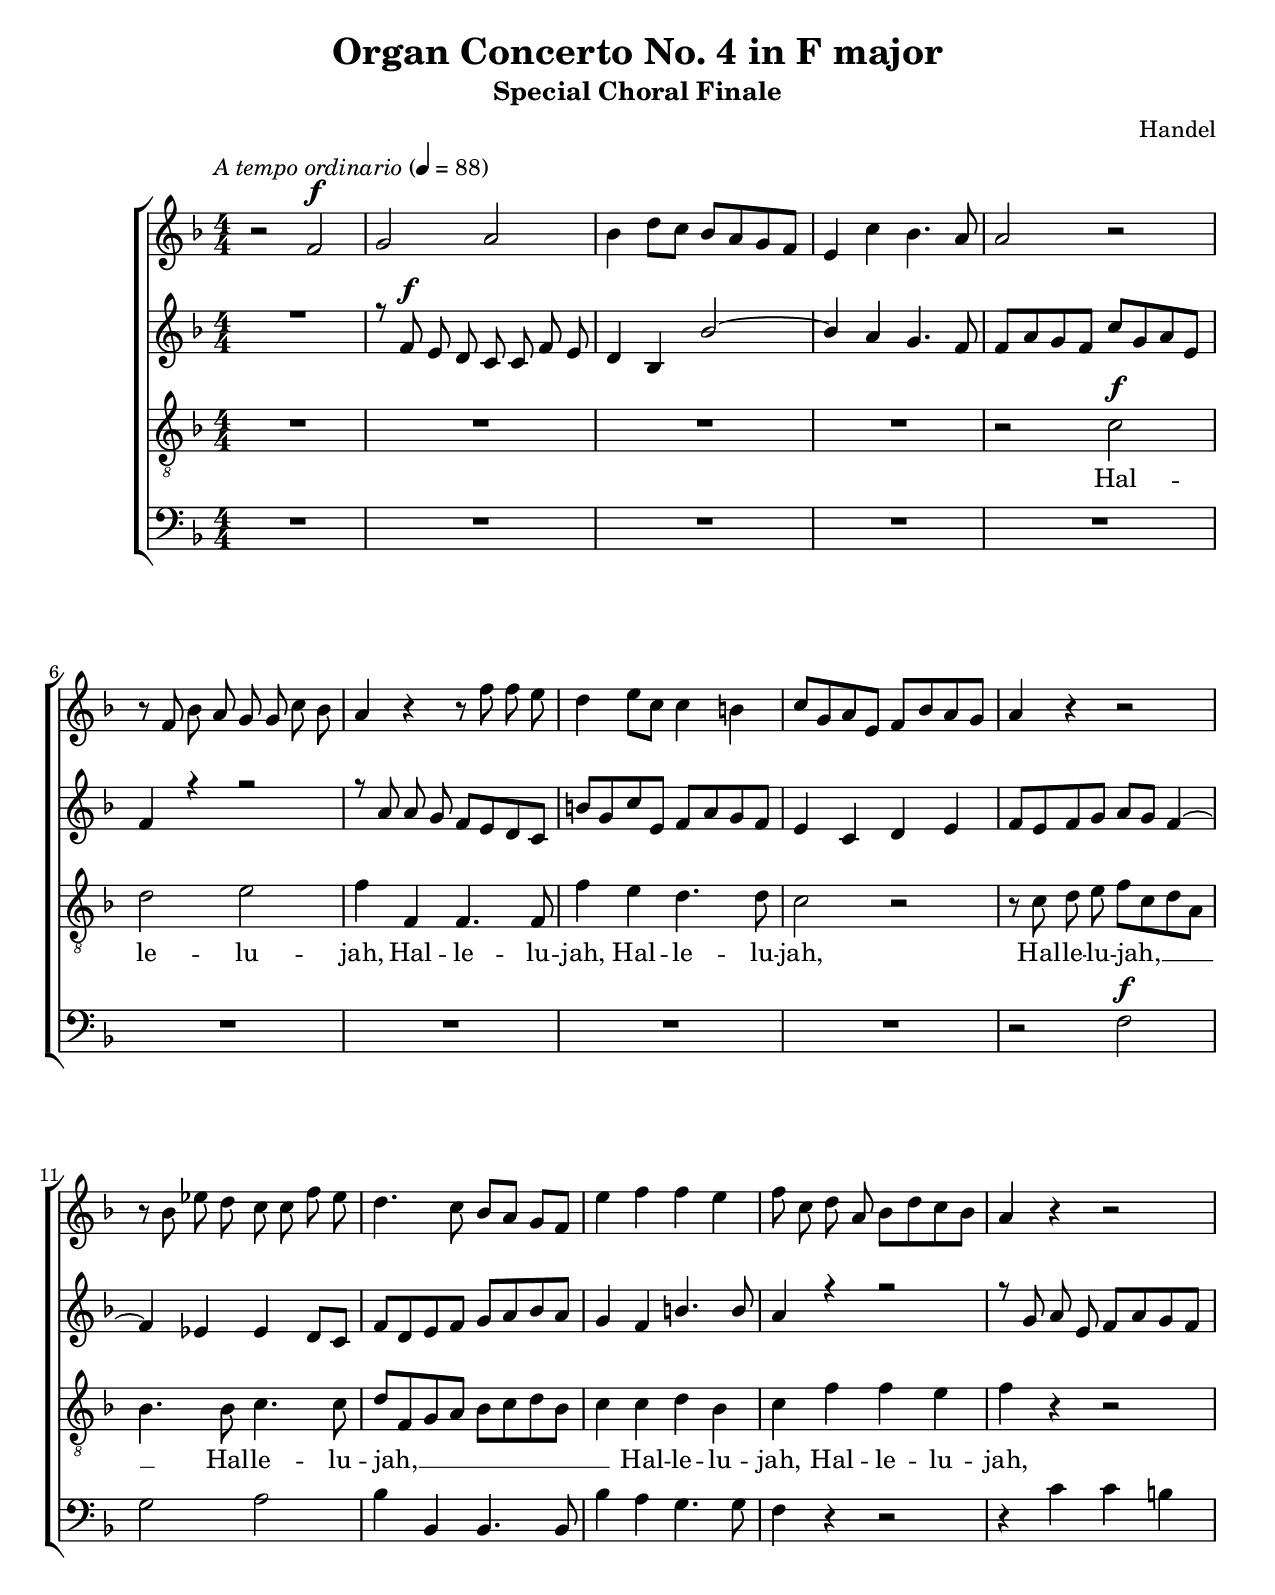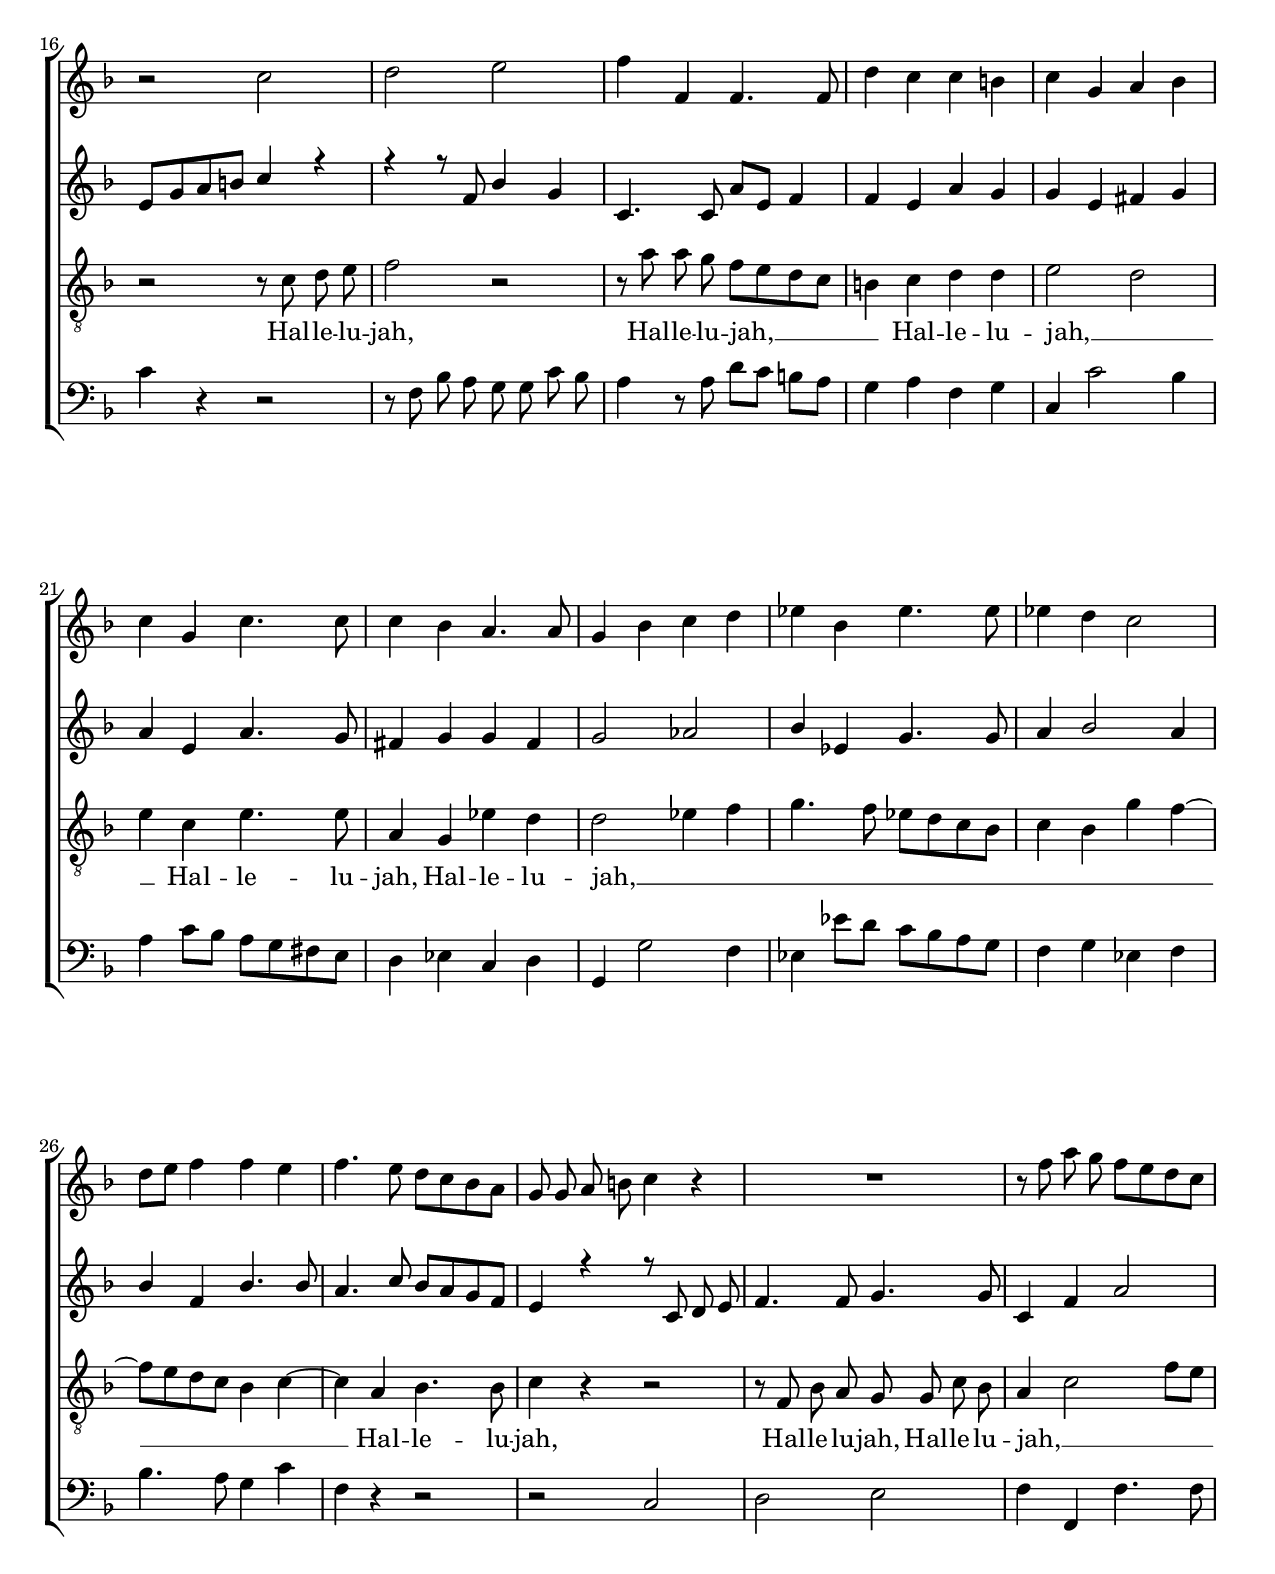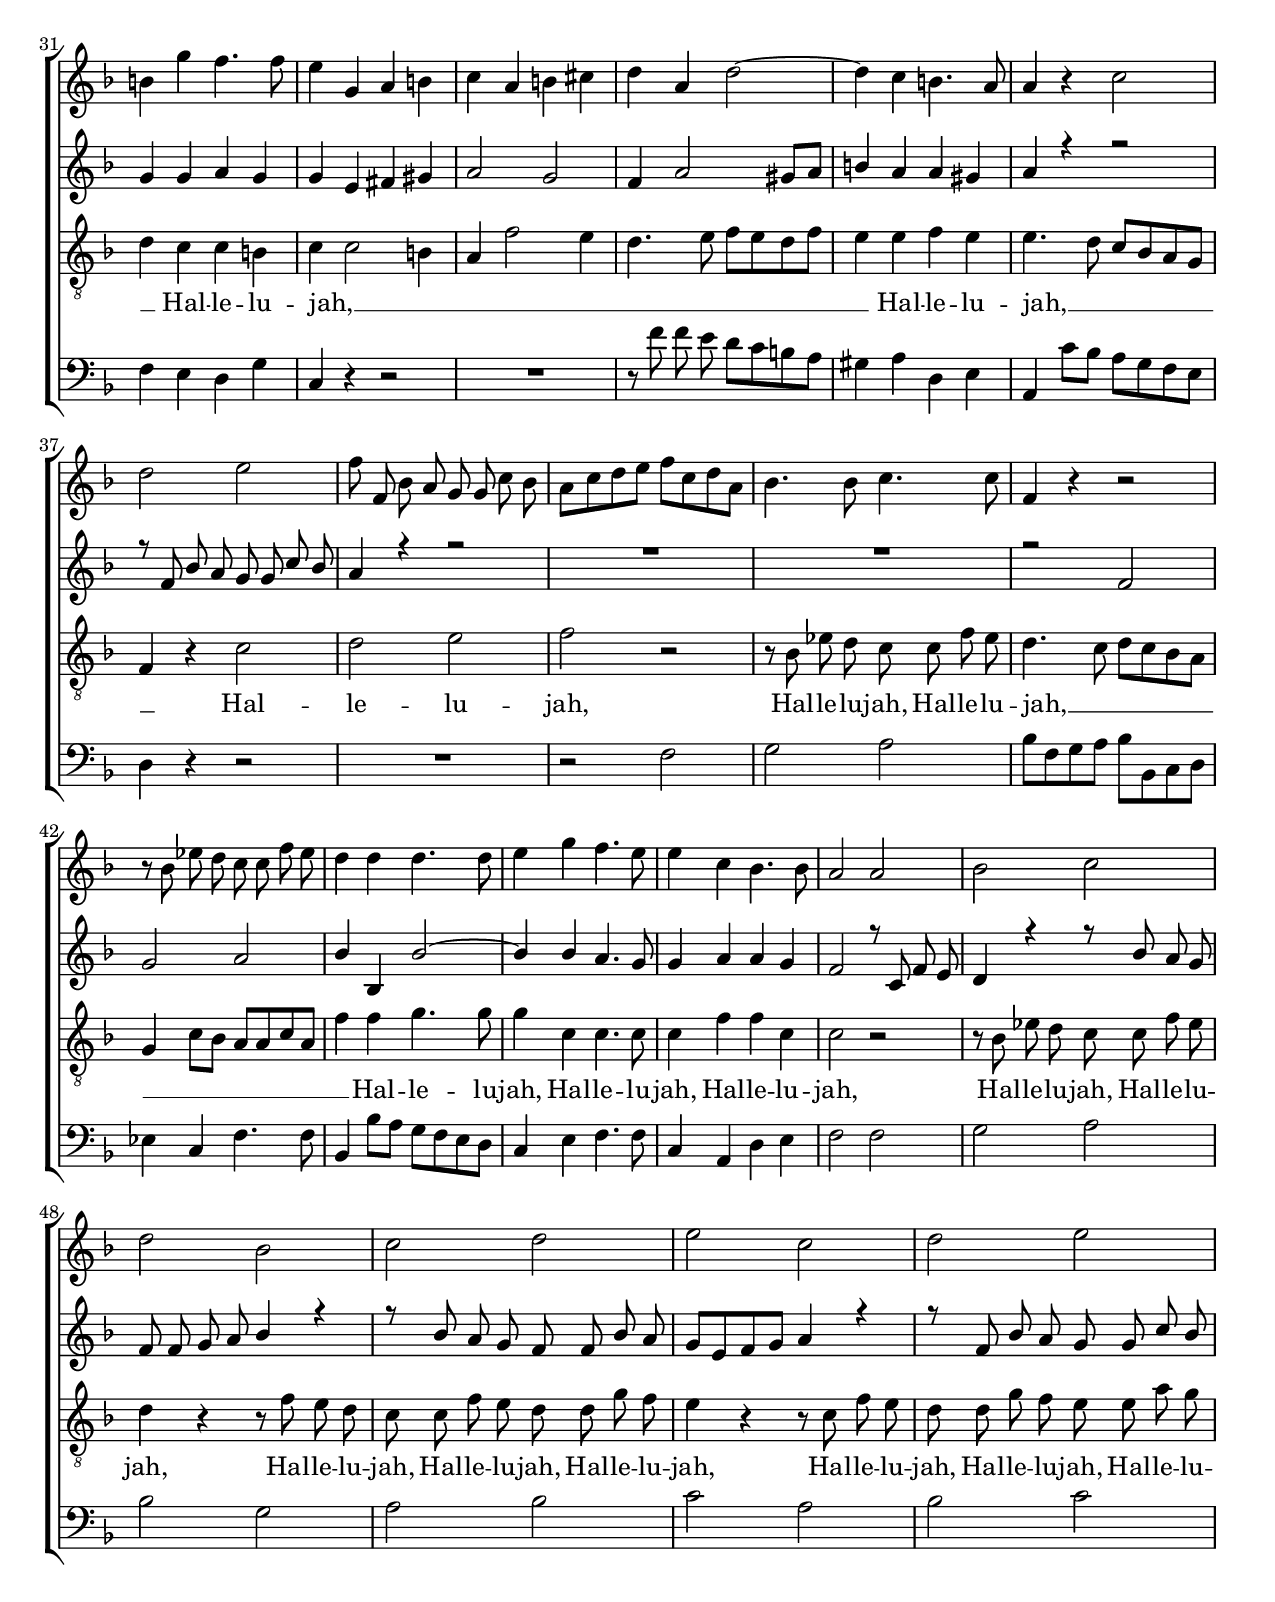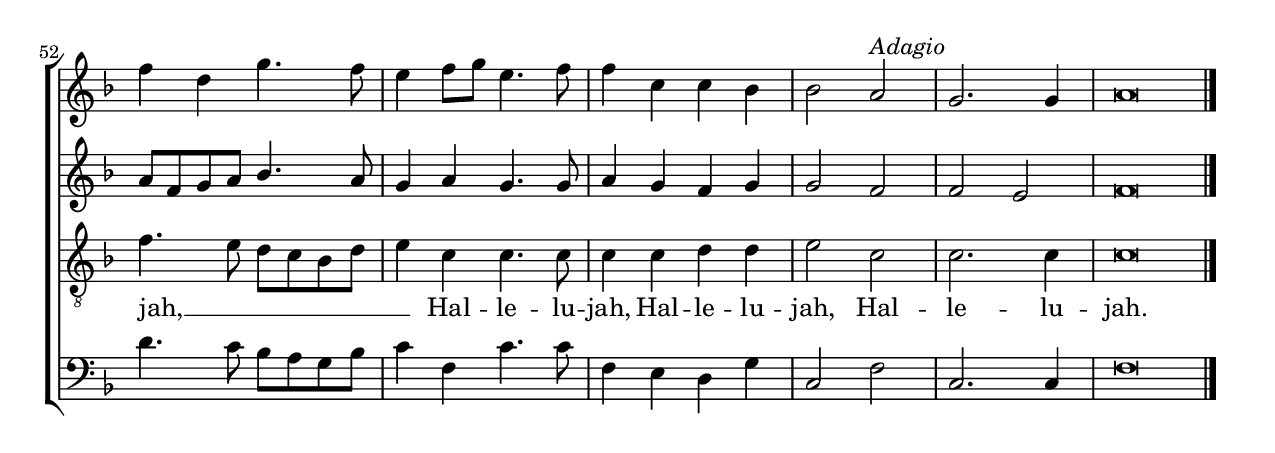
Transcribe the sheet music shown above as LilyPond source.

\version "2.19.40"

adagio = { \tempo \markup\medium\italic{Adagio} }
tenor = \relative c' {
  \key f \major
  \time 4/4
  \tempo \markup\medium\italic{A tempo ordinario} 4 = 88

  R1*4
  r2 c2\f | d2 e2 | f4 f, f4. f8 | f'4 e d4. d8
  c2 r2 | r8 c d e f[ c d a] | bes4. bes8 c4. c8 | d[ f, g a] bes[ c d bes]

  c4 c d bes | c f f e | f r r2 | r2 r8 c d e
  f2 r2 | r8 a a g f[ e d c] | b4 c d d | e2 d2
  e4 c e4. e8 | a,4 g ees' d | d2 ees4 f4 | g4. f8 ees[ d c bes]

  c4 bes g' f~ | f8[ e d c] bes4 c4~ | c a bes4. bes8 | c4 r r2
  r8 f,8 bes a g g c bes | a4 c2 f8[ e] | d4 c c b | c c2 b4
  a4 f'2 e4 | d4. e8 f[ e d f] | e4 e f e | e4. d8 c[ bes a g]

  f4 r c'2 | d2 e2 | f r
  r8 bes, ees d c c f ees | d4. c8 d[ c bes a] | g4 c8[ bes] a[ a c a]
  f'4 f g4. g8 | g4 c, c4. c8 | c4 f f c | c2 r2

  % second bar: no reason for the natural sign?
  r8 bes ees d c c f ees | d4 r r8 f8 e d | c c f e d d g f
  e4 r r8 c f e | d d g f e e a g | f4. e8 d[ c bes d]
  e4 c c4. c8 | c4 c d d | e2 \adagio c | c2. c4 |
    \cadenzaOn c\breve\bar "|."
}

tenor_lyrics = \lyricmode {
  Hal -- le -- lu -- jah,
  Hal -- le -- lu -- jah,
  Hal -- le -- lu -- jah,
  Hal -- le -- lu -- jah, __ _
  Hal -- le -- lu -- jah, __ _ _

  Hal -- le -- lu -- jah,
  Hal -- le -- lu -- jah,
  Hal -- le -- lu -- jah,
  Hal -- le -- lu -- jah, __ _
  Hal -- le -- lu -- jah, __ _ _
  Hal -- le -- lu -- jah,
  Hal -- le -- lu -- jah, __ _ _ _  _ _ _  _ _ _  _ _

  Hal -- le -- lu -- jah,
  Hal -- le -- lu -- jah,
  Hal -- le -- lu -- jah, __ _ _ _
  Hal -- le -- lu -- jah, __ _ _ _  _ _ _  _ _ _
  Hal -- le -- lu -- jah, __ _ _ _

  Hal -- le -- lu -- jah,
  Hal -- le -- lu -- jah,
  Hal -- le -- lu -- jah, __ _ _ _  _ _ _
  Hal -- le -- lu -- jah,
  Hal -- le -- lu -- jah,
  Hal -- le -- lu -- jah,

  Hal -- le -- lu -- jah,
  Hal -- le -- lu -- jah,
  Hal -- le -- lu -- jah,
  Hal -- le -- lu -- jah,
  Hal -- le -- lu -- jah,
  Hal -- le -- lu -- jah,
  Hal -- le -- lu -- jah,
  Hal -- le -- lu -- jah, __ _ _ _
  Hal -- le -- lu -- jah,
  Hal -- le -- lu -- jah,
  Hal -- le -- lu -- jah.
}

soprano = \relative c' {
  \key f \major
  \time 4/4
  r2 f2\f | g a | bes4 d8[ c] bes[ a g f] | e4 c' bes4. a8
  a2 r2 | r8 f bes a g g c bes | a4 r r8 f' f e | d4 e8[ c] c4 b
  c8[ g a e] f[ bes a g] | a4 r r2 | r8 bes ees d c c f ees |
    d4. c8 bes[ a] g[ f]

  e'4 f4 f e | f8 c d a bes[ d c bes] | a4 r4 r2 | r2 c2
  d2 e2 | f4 f, f4. f8 | d'4 c c b | c g a bes
  c4 g c4. c8 | c4 bes a4. a8 | g4 bes c d | ees bes ees4. ees8

  ees4 d c2 | d8[ e] f4 f e4 | f4. e8 d8[ c bes a] | g g a b c4 r
  R1 | r8 f a g f[ e d c] | b4 g' f4. f8 | e4 g, a b
  c4 a b cis | d a d2~ | d4 c b4. a8 | a4 r4 c2 |

  d2 e | f8 f, bes a g g c bes | a[ c d e] f[ c d a]
  bes4. bes8 c4. c8 | f,4 r4 r2 | r8 bes ees d c c f ees
  d4 d d4. d8 | e4 g f4. e8 | e4 c bes4. bes8 | a2 a

  bes2 c | d bes | c d
  e c | d e | f4 d g4. f8
  e4 f8[ g] e4. f8 | f4 c c bes | bes2 a | g2. g4 | a\breve
}

alto = \relative c' {
  \key f \major
  \time 4/4
  R1 | r8 f\f e d c c f e | d4 bes bes'2~ | bes4 a4 g4. f8
  f8[ a g f] c'[ g a e] | f4 r r2 | r8 a a g f[ e d c] | b'[ g c e,] f[ a g f]
  e4 c d e | f8[ e f g] a[ g] f4~ | f ees ees d8[ c] | f[ d e f] g[ a bes a]

  g4 f b4. b8 | a4 r4 r2 | r8 g a e f[ a g f] | e[ g a b] c4 r
  r4 r8 f, bes4 g | c,4. c8 a'[ e] f4 | f e a g | g e fis g
  a4 e a4. g8 | fis4 g g fis | g2 aes | bes4 ees, g4. g8

  a4 bes2 a4 | bes4 f4 bes4. bes8 | a4. c8 bes[ a g f] | e4 r r8 c d e
  f4. f8 g4. g8 | c,4 f a2 | g4 g a g | g e fis gis
  a2 g | f4 a2 gis8[ a] | b4 a a gis | a4 r r2

  r8 f bes a g g c bes | a4 r4 r2 | R1
  R1 | r2 f2 | g a
  bes4 bes, bes'2~ | bes4 bes a4. g8 | g4 a a g | f2 r8 c f e

  d4 r r8 bes' a g | f f g a bes4 r4 | r8 bes a g f f bes a
  g[ e f g] a4 r | r8 f bes a g  g c bes | a[ f g a] bes4. a8
  g4 a g4. g8 | a4 g f g | g2 f | f e | f\breve
}

bass = \relative c {
  \key f \major
  \time 4/4
  R1*4
  R1*4
  R1 | r2 f\f | g a | bes4 bes, bes4. bes8

  bes'4 a g4. g8 | f4 r4 r2 | r4 c'4 c b | c r r2
  r8 f,8 bes a g g c bes | a4 r8 a8 d[ c] b[ a] | g4 a f g | c, c'2 bes4
  a4 c8[ bes] a[ g fis e] | d4 ees c d | g, g'2 f4 | ees ees'8[ d] c[ bes a g]

  f4 g ees f | bes4. a8 g4 c | f, r4 r2 | r2 c2
  d2 e | f4 f, f'4. f8 | f4 e d g | c, r r2
  R1 | r8 f'8 f e d[ c b a] | gis4 a d, e | a, c'8[ bes] a[ g f e]

  d4 r4 r2 | R1 | r2 f2
  g2 a | bes8[ f g a] bes[ bes, c d] | ees4 c f4. f8
  bes,4 bes'8[ a] g[ f e d] | c4 e f4. f8 | c4 a d e | f2 f

  g a | bes g | a bes
  c a | bes c | d4. c8 bes[ a g bes]
  c4 f, c'4. c8 | f,4 e d g | c,2 f c2. c4 | f\breve
}

\paper {
  #(set-paper-size "letter")
  print-page-number = ##f
  top-margin = 1\cm
  bottom-margin = 1\cm
  %left-margin
  %right-margin
}

\header {
  title = "Organ Concerto No. 4 in F major"
  subtitle = "Special Choral Finale"
  composer = "Handel"
}

choralDefaults = {
  \numericTimeSignature
  \autoBeamOff
  \dynamicUp
}
lyricDefaults = {
  %\override LyricText.font-name = #"Liberation Serif"
}

\score {
  \bookOutputName "finale"
  <<
    \new ChoirStaff <<
      \new Voice = "soprano" {
        \choralDefaults
        \clef "treble"
        \soprano
      }
      \new Voice = "alto" {
        \choralDefaults
        \voiceThree
        \clef "treble"
        \alto
      }
      \new Voice = "tenor" {
        \choralDefaults
        \clef "treble_8"
        \tenor
      }
      \new Lyrics \lyricsto "tenor" {
        \lyricDefaults
        \tenor_lyrics
      }
      \new Voice = "bass" {
        \choralDefaults
        \clef "bass"
        \bass
      }
    >>
  >>
}
